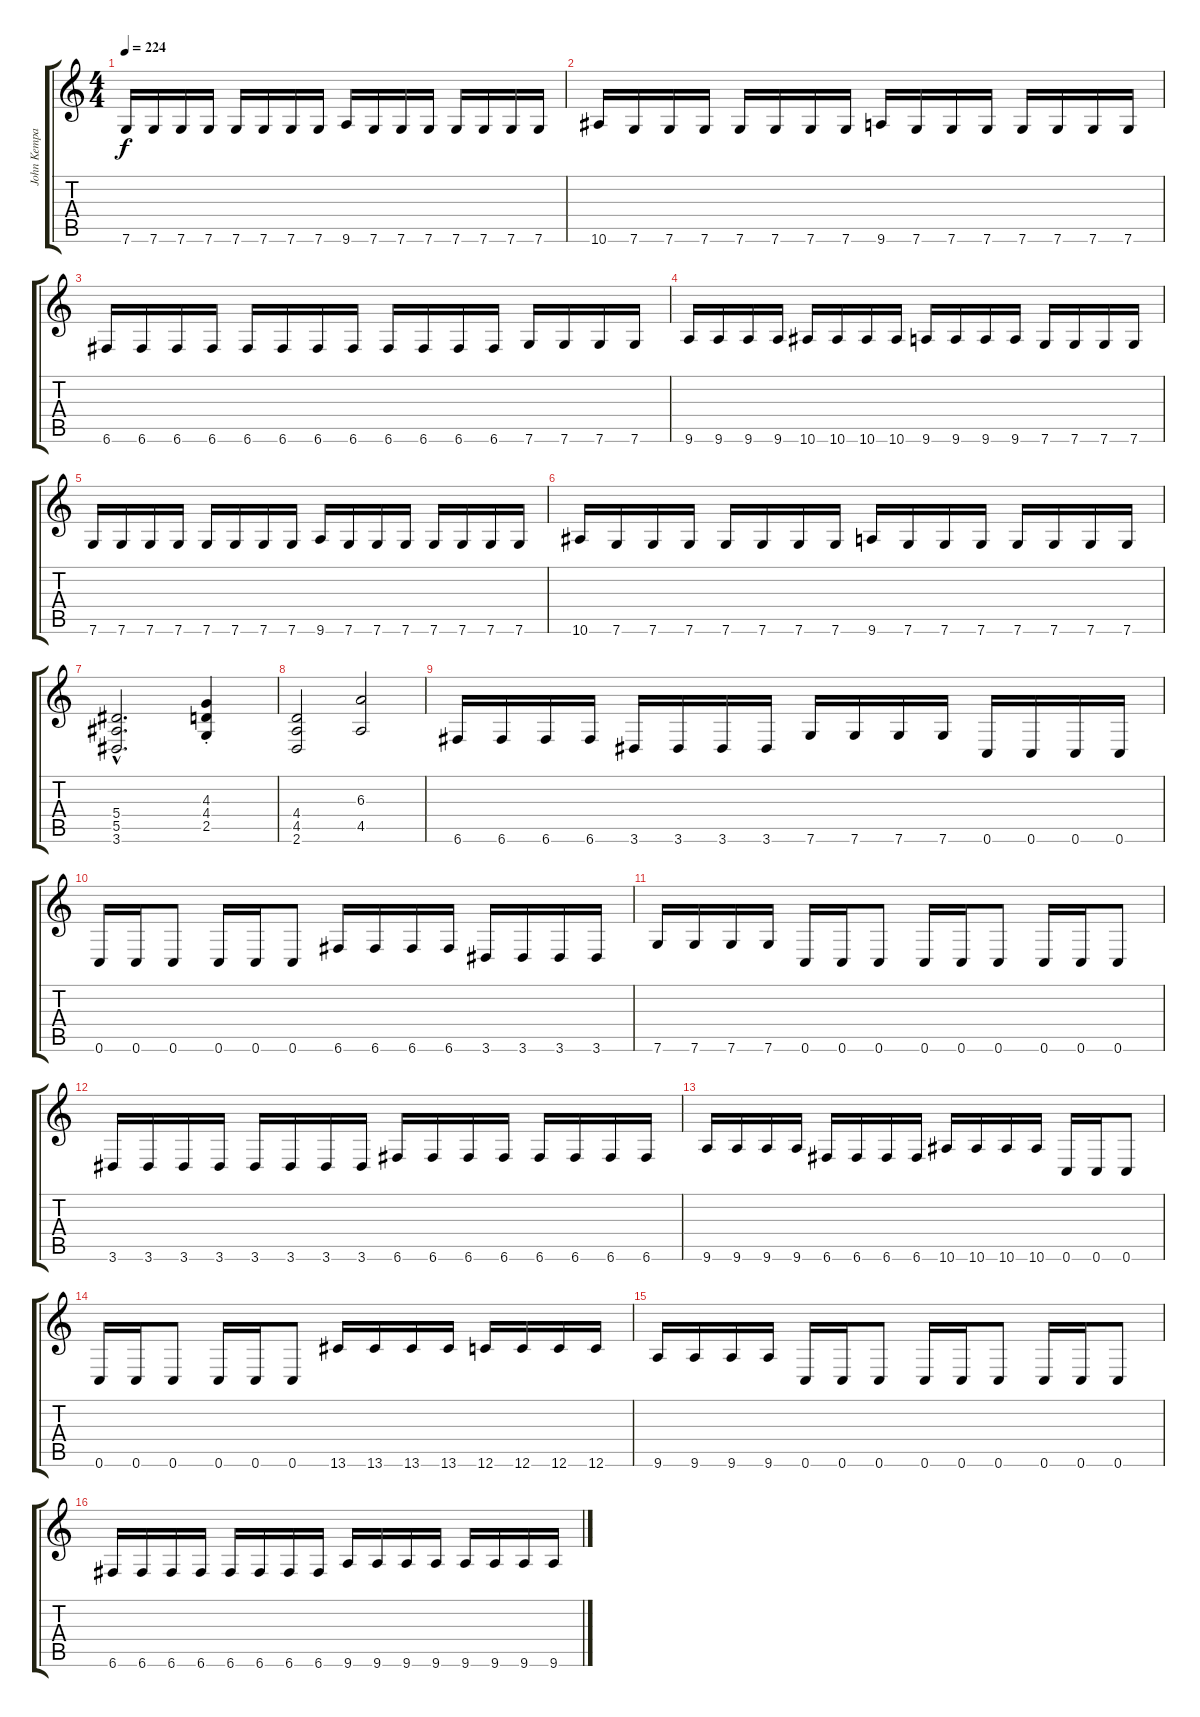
\track ("John Kempainen (Rhythm)" "John Kempa") {instrument distortionguitar}
\staff {score tabs}
\tuning (C4 G3 Eb3 Bb2 F2 C2) {hide}
\ts (4 4)
\tempo 224
\clef g2
\ks c
7.6.16{dy f} 7.6.16 7.6.16 7.6.16 7.6.16 7.6.16 7.6.16 7.6.16 9.6.16 7.6.16 7.6.16 7.6.16 7.6.16 7.6.16 7.6.16 7.6.16 |
10.6.16 7.6.16 7.6.16 7.6.16 7.6.16 7.6.16 7.6.16 7.6.16 9.6.16 7.6.16 7.6.16 7.6.16 7.6.16 7.6.16 7.6.16 7.6.16 |
6.6.16 6.6.16 6.6.16 6.6.16 6.6.16 6.6.16 6.6.16 6.6.16 6.6.16 6.6.16 6.6.16 6.6.16 7.6.16 7.6.16 7.6.16 7.6.16 |
9.6.16 9.6.16 9.6.16 9.6.16 10.6.16 10.6.16 10.6.16 10.6.16 9.6.16 9.6.16 9.6.16 9.6.16 7.6.16 7.6.16 7.6.16 7.6.16 |
7.6.16 7.6.16 7.6.16 7.6.16 7.6.16 7.6.16 7.6.16 7.6.16 9.6.16 7.6.16 7.6.16 7.6.16 7.6.16 7.6.16 7.6.16 7.6.16 |
10.6.16 7.6.16 7.6.16 7.6.16 7.6.16 7.6.16 7.6.16 7.6.16 9.6.16 7.6.16 7.6.16 7.6.16 7.6.16 7.6.16 7.6.16 7.6.16 |
(5.4{hac} 5.5{hac} 3.6{hac}).2{d} (4.3{st} 4.4{st} 2.5{st}).4 |
(4.4 4.5 2.6).2 (6.3 4.5).2 |
6.6.16 6.6.16 6.6.16 6.6.16 3.6.16 3.6.16 3.6.16 3.6.16 7.6.16 7.6.16 7.6.16 7.6.16 0.6.16 0.6.16 0.6.16 0.6.16 |
0.6.16 0.6.16 0.6.8 0.6.16 0.6.16 0.6.8 6.6.16 6.6.16 6.6.16 6.6.16 3.6.16 3.6.16 3.6.16 3.6.16 |
7.6.16 7.6.16 7.6.16 7.6.16 0.6.16 0.6.16 0.6.8 0.6.16 0.6.16 0.6.8 0.6.16 0.6.16 0.6.8 |
3.6.16 3.6.16 3.6.16 3.6.16 3.6.16 3.6.16 3.6.16 3.6.16 6.6.16 6.6.16 6.6.16 6.6.16 6.6.16 6.6.16 6.6.16 6.6.16 |
9.6.16 9.6.16 9.6.16 9.6.16 6.6.16 6.6.16 6.6.16 6.6.16 10.6.16 10.6.16 10.6.16 10.6.16 0.6.16 0.6.16 0.6.8 |
0.6.16 0.6.16 0.6.8 0.6.16 0.6.16 0.6.8 13.6.16 13.6.16 13.6.16 13.6.16 12.6.16 12.6.16 12.6.16 12.6.16 |
9.6.16 9.6.16 9.6.16 9.6.16 0.6.16 0.6.16 0.6.8 0.6.16 0.6.16 0.6.8 0.6.16 0.6.16 0.6.8 |
6.6.16 6.6.16 6.6.16 6.6.16 6.6.16 6.6.16 6.6.16 6.6.16 9.6.16 9.6.16 9.6.16 9.6.16 9.6.16 9.6.16 9.6.16 9.6.16
